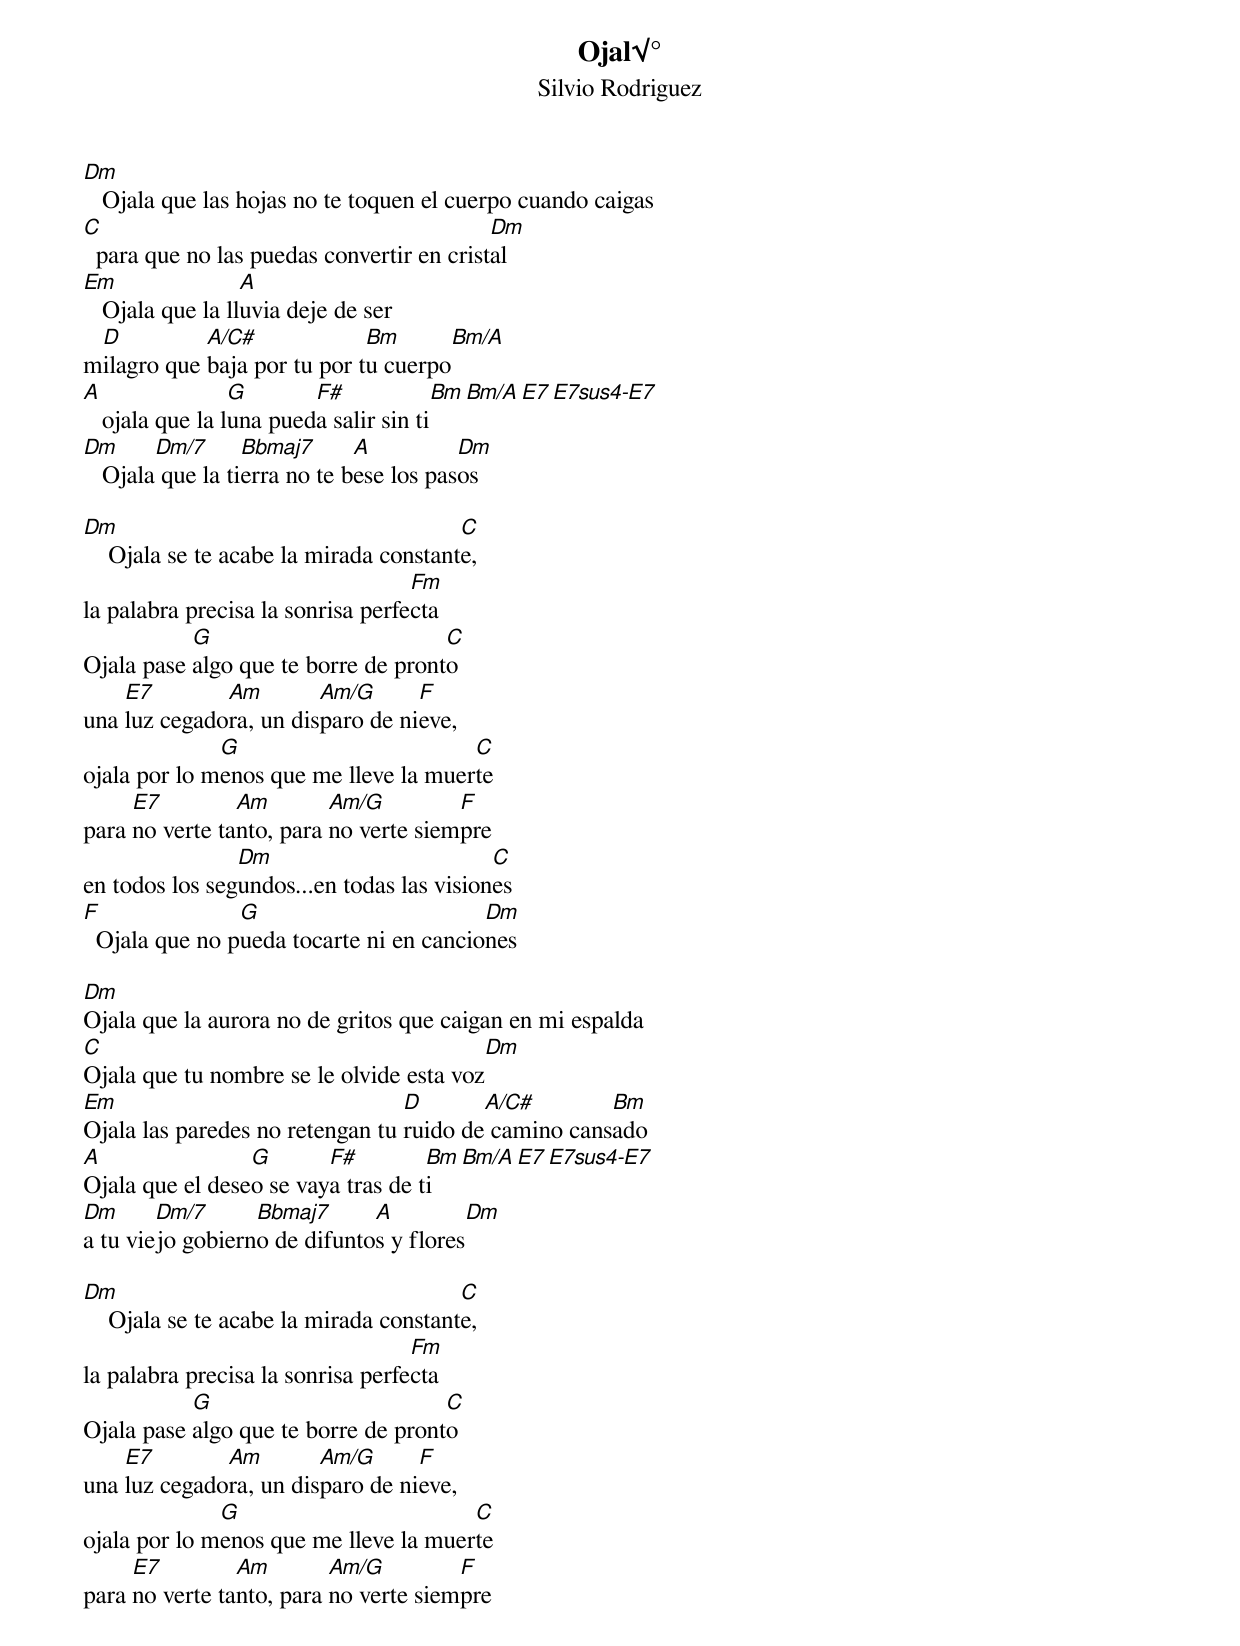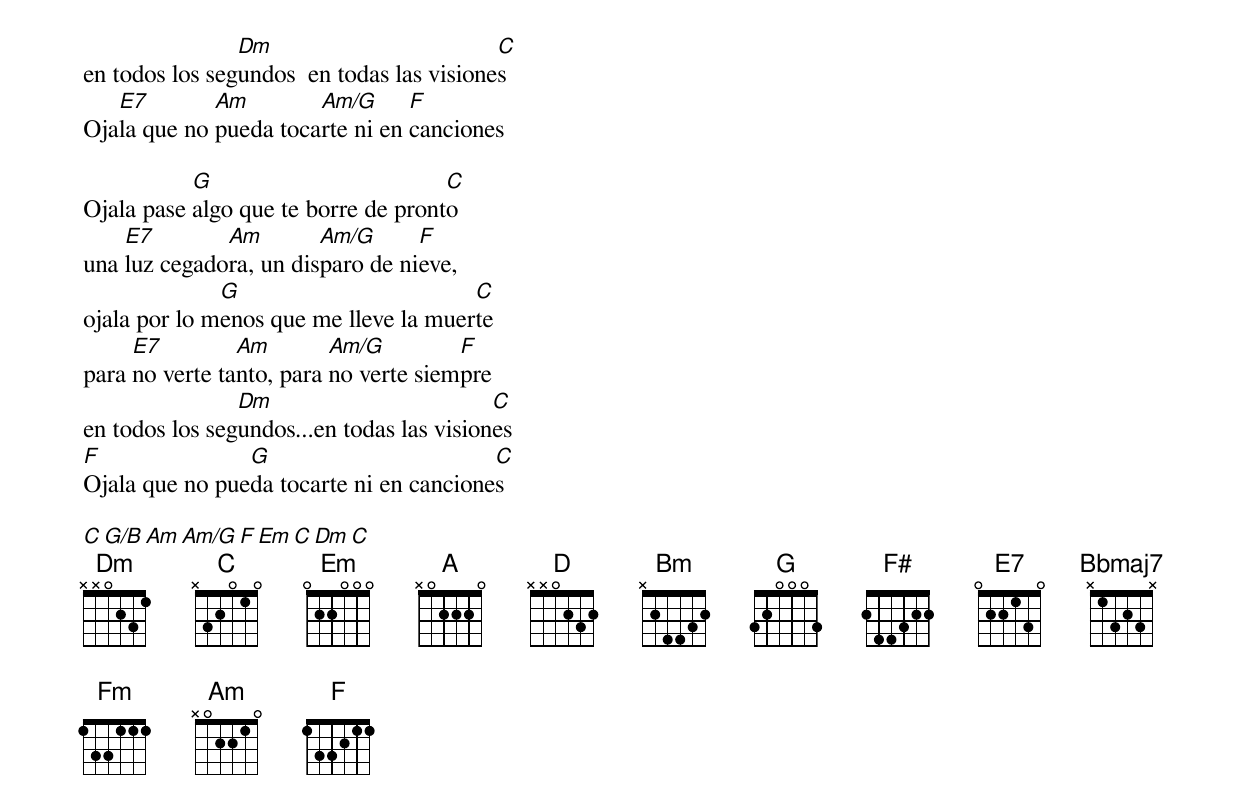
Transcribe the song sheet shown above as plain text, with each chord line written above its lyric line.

Ojal√°
Silvio Rodriguez

Dm
   Ojala que las hojas no te toquen el cuerpo cuando caigas
C                                          Dm
  para que no las puedas convertir en cristal
Em                A
   Ojala que la lluvia deje de ser
 D          A/C#             Bm        Bm/A
milagro que baja por tu por tu cuerpo
A                G       F#            Bm Bm/A E7 E7sus4-E7
   ojala que la luna pueda salir sin ti
Dm      Dm/7      Bbmaj7      A          Dm
   Ojala que la tierra no te bese los pasos

Dm                                      C
    Ojala se te acabe la mirada constante,
                                   Fm
la palabra precisa la sonrisa perfecta
           G                         C
Ojala pase algo que te borre de pronto
    E7        Am        Am/G      F
una luz cegadora, un disparo de nieve,
              G                        C
ojala por lo menos que me lleve la muerte
     E7         Am        Am/G         F
para no verte tanto, para no verte siempre
                Dm                         C
en todos los segundos...en todas las visiones
F               G                        Dm
  Ojala que no pueda tocarte ni en canciones

Dm
Ojala que la aurora no de gritos que caigan en mi espalda
C                                        Dm
Ojala que tu nombre se le olvide esta voz
Em                               D       A/C#        Bm
Ojala las paredes no retengan tu ruido de camino cansado
A                G       F#         Bm Bm/A E7 E7sus4-E7
Ojala que el deseo se vaya tras de ti
Dm      Dm/7      Bbmaj7      A          Dm
a tu viejo gobierno de difuntos y flores

Dm                                      C
    Ojala se te acabe la mirada constante,
                                   Fm
la palabra precisa la sonrisa perfecta
           G                         C
Ojala pase algo que te borre de pronto
    E7        Am        Am/G      F
una luz cegadora, un disparo de nieve,
              G                        C
ojala por lo menos que me lleve la muerte
     E7         Am        Am/G         F
para no verte tanto, para no verte siempre
                Dm                         C
en todos los segundos  en todas las visiones
   E7        Am        Am/G      F
Ojala que no pueda tocarte ni en canciones

           G                         C
Ojala pase algo que te borre de pronto
    E7        Am        Am/G      F
una luz cegadora, un disparo de nieve,
              G                        C
ojala por lo menos que me lleve la muerte
     E7         Am        Am/G         F
para no verte tanto, para no verte siempre
                Dm                         C
en todos los segundos...en todas las visiones
F               G                        C
Ojala que no pueda tocarte ni en canciones

 C G/B Am Am/G F Em C Dm C
